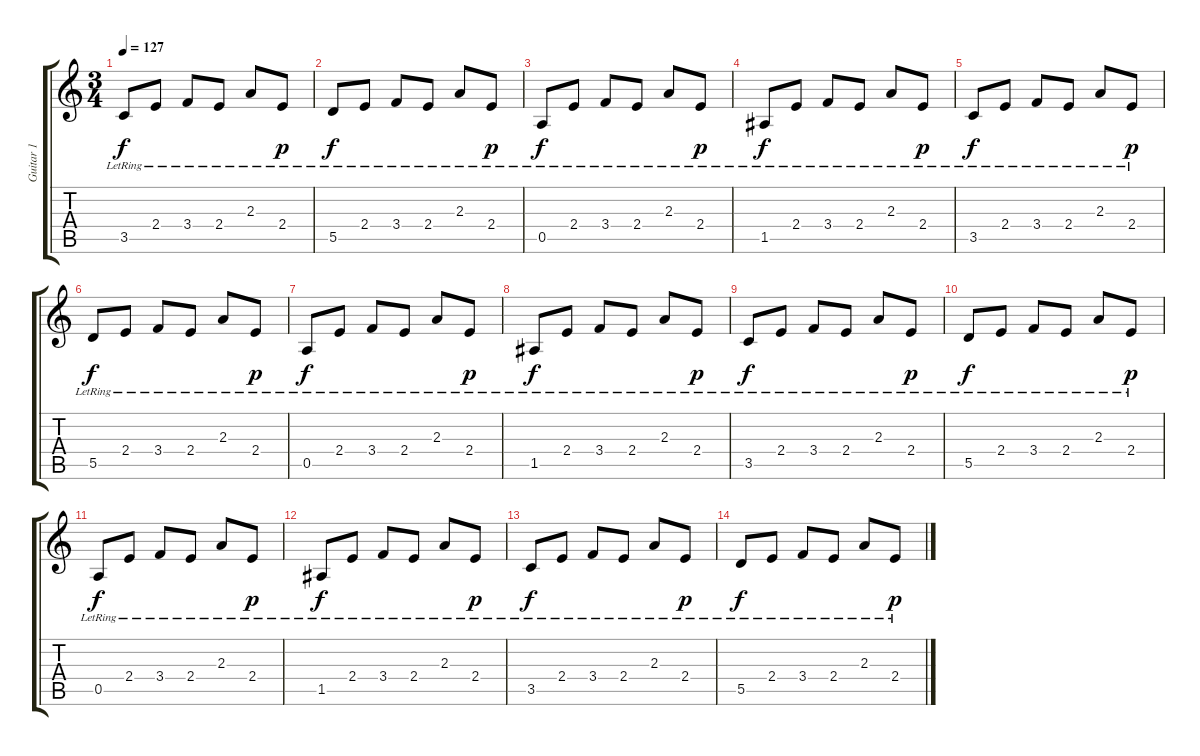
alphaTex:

\track ("Guitar 1" "Guitar 1") {instrument acousticguitarsteel}
\staff {score tabs}
\tuning (E4 B3 G3 D3 A2 E2) {hide}
\ts (3 4)
\tempo 127
\clef g2
\ks c
3.5{lr}.8{dy f} 2.4{lr}.8 3.4{lr}.8 2.4{lr}.8 2.3{lr}.8 2.4{lr}.8{dy p} |
5.5{lr}.8{dy f} 2.4{lr}.8 3.4{lr}.8 2.4{lr}.8 2.3{lr}.8 2.4{lr}.8{dy p} |
0.5{lr}.8{dy f volume 8} 2.4{lr}.8 3.4{lr}.8 2.4{lr}.8 2.3{lr}.8 2.4{lr}.8{dy p} |
1.5{lr}.8{dy f} 2.4{lr}.8 3.4{lr}.8 2.4{lr}.8 2.3{lr}.8 2.4{lr}.8{dy p} |
3.5{lr}.8{dy f} 2.4{lr}.8 3.4{lr}.8 2.4{lr}.8 2.3{lr}.8 2.4{lr}.8{dy p} |
5.5{lr}.8{dy f} 2.4{lr}.8 3.4{lr}.8 2.4{lr}.8 2.3{lr}.8 2.4{lr}.8{dy p} |
0.5{lr}.8{dy f volume 5} 2.4{lr}.8 3.4{lr}.8 2.4{lr}.8 2.3{lr}.8 2.4{lr}.8{dy p} |
1.5{lr}.8{dy f} 2.4{lr}.8 3.4{lr}.8 2.4{lr}.8 2.3{lr}.8 2.4{lr}.8{dy p} |
3.5{lr}.8{dy f} 2.4{lr}.8 3.4{lr}.8 2.4{lr}.8 2.3{lr}.8 2.4{lr}.8{dy p} |
5.5{lr}.8{dy f} 2.4{lr}.8 3.4{lr}.8 2.4{lr}.8 2.3{lr}.8 2.4{lr}.8{dy p} |
0.5{lr}.8{dy f volume 0} 2.4{lr}.8 3.4{lr}.8 2.4{lr}.8 2.3{lr}.8 2.4{lr}.8{dy p} |
1.5{lr}.8{dy f} 2.4{lr}.8 3.4{lr}.8 2.4{lr}.8 2.3{lr}.8 2.4{lr}.8{dy p} |
3.5{lr}.8{dy f} 2.4{lr}.8 3.4{lr}.8 2.4{lr}.8 2.3{lr}.8 2.4{lr}.8{dy p} |
5.5{lr}.8{dy f} 2.4{lr}.8 3.4{lr}.8 2.4{lr}.8 2.3{lr}.8 2.4{lr}.8{dy p}
